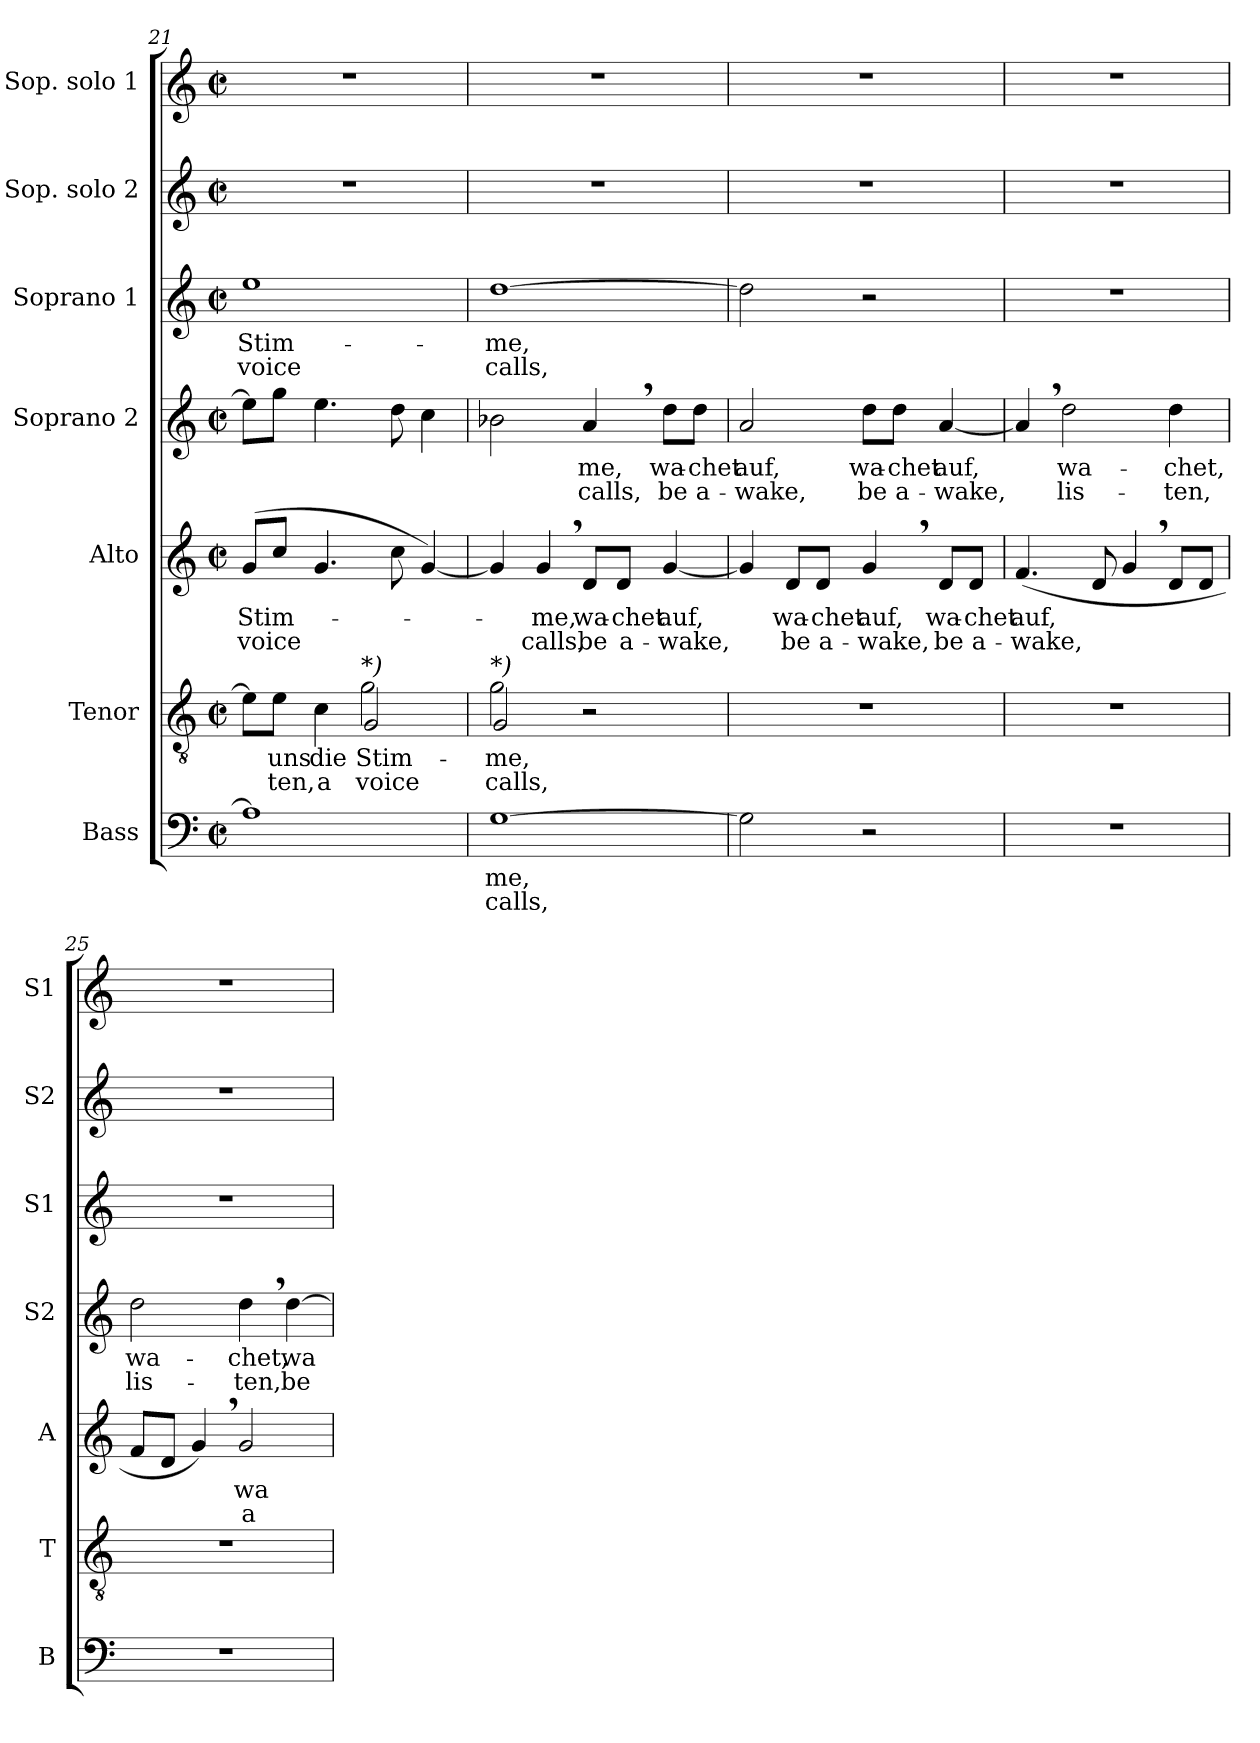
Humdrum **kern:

**kern	**text	**text	**kern	**text	**text	**kern	**text	**text	**kern	**text	**text	**kern	**text	**text	**kern	**kern
*part7	*part7	*part7	*part6	*part6	*part6	*part5	*part5	*part5	*part4	*part4	*part4	*part3	*part3	*part3	*part2	*part1
*staff7	*staff7	*staff7	*staff6	*staff6	*staff6	*staff5	*staff5	*staff5	*staff4	*staff4	*staff4	*staff3	*staff3	*staff3	*staff2	*staff1
*I"Bass	*	*	*I"Tenor	*	*	*I"Alto	*	*	*I"Soprano 2	*	*	*I"Soprano 1	*	*	*I"Sop. solo 2	*I"Sop. solo 1
*I'B	*	*	*I'T	*	*	*I'A	*	*	*I'S2	*	*	*I'S1	*	*	*I'S2	*I'S1
!!LO:LB:g=z
*clefF4	*	*	*clefGv2	*	*	*clefG2	*	*	*clefG2	*	*	*clefG2	*	*	*clefG2	*clefG2
*k[]	*	*	*k[]	*	*	*k[]	*	*	*k[]	*	*	*k[]	*	*	*k[]	*k[]
*C:	*	*	*C:	*	*	*C:	*	*	*C:	*	*	*C:	*	*	*C:	*C:
*M2/2	*	*	*M2/2	*	*	*M2/2	*	*	*M2/2	*	*	*M2/2	*	*	*M2/2	*M2/2
*met(c|)	*	*	*met(c|)	*	*	*met(c|)	*	*	*met(c|)	*	*	*met(c|)	*	*	*met(c|)	*met(c|)
=21	=21	=21	=21	=21	=21	=21	=21	=21	=21	=21	=21	=21	=21	=21	=21	=21
*	*	*	*^	*	*	*	*	*	*	*	*	*	*	*	*	*
!	!	!	!	!	!	!	!	!LO:LY:b	!LO:LY:b	!	!	!	!	!	!	!	!
!	!	!	!	!	!	!	!	!	!	!	!	!	!	!LO:LY:b	!LO:LY:b	!	!
1A]	.	.	8e\L]	2ryy	.	.	(>8g/L	Stim-	voice	8ee\L]	.	.	1ee	Stim-	voice	1r	1r
!	!	!	!	!	!LO:LY:b	!LO:LY:b	!	!	!	!	!	!	!	!	!	!	!
.	.	.	8e\J	.	uns	-ten,	8cc/J	.	.	8gg\J	.	.	.	.	.	.	.
!	!	!	!	!	!LO:LY:b	!LO:LY:b	!	!	!	!	!	!	!	!	!	!	!
.	.	.	4c\	.	die	a	4.g/	.	.	4.ee\	.	.	.	.	.	.	.
!	!	!	!LO:TX:a:i:t=*)	!	!	!	!	!	!	!	!	!	!	!	!	!	!
!	!	!	!	!	!LO:LY:b	!LO:LY:b	!	!	!	!	!	!	!	!	!	!	!
.	.	.	2g\	2G!/	Stim-	voice	.	.	.	.	.	.	.	.	.	.	.
.	.	.	.	.	.	.	8cc\	.	.	8dd\	.	.	.	.	.	.	.
.	.	.	.	.	.	.	[4g/)	.	.	4cc\	.	.	.	.	.	.	.
=22	=22	=22	=22	=22	=22	=22	=22	=22	=22	=22	=22	=22	=22	=22	=22	=22	=22
!	!LO:LY:b	!LO:LY:b	!	!	!	!	!	!	!	!	!	!	!	!	!	!	!
!	!	!	!	!	!LO:LY:b	!LO:LY:b	!	!	!	!	!	!	!	!	!	!	!
!	!	!	!LO:TX:a:i:t=*)	!	!	!	!	!	!	!	!	!	!	!	!	!	!
!	!	!	!	!	!	!	!	!	!	!	!	!	!	!LO:LY:b	!LO:LY:b	!	!
[1G	-me,	calls,	2g\	2G!/	-me,	calls,	4g/]	.	.	2b-X\	.	.	[1dd	-me,	calls,	1r	1r
!	!	!	!	!	!	!	!	!LO:LY:b	!LO:LY:b	!	!	!	!	!	!	!	!
.	.	.	.	.	.	.	4g,>/	-me,	calls,	.	.	.	.	.	.	.	.
!	!	!	!	!	!	!	!	!LO:LY:b	!LO:LY:b	!	!	!	!	!	!	!	!
!	!	!	!	!	!	!	!	!	!	!	!LO:LY:b	!LO:LY:b	!	!	!	!	!
.	.	.	2r	2ryy	.	.	8d/L	wa-	be	4a,>/	-me,	calls,	.	.	.	.	.
!	!	!	!	!	!	!	!	!LO:LY:b	!LO:LY:b	!	!	!	!	!	!	!	!
.	.	.	.	.	.	.	8d/J	-chet	a-	.	.	.	.	.	.	.	.
!	!	!	!	!	!	!	!	!LO:LY:b	!LO:LY:b	!	!	!	!	!	!	!	!
!	!	!	!	!	!	!	!	!	!	!	!LO:LY:b	!LO:LY:b	!	!	!	!	!
.	.	.	.	.	.	.	[4g/	auf,	-wake,	8dd\L	wa-	be	.	.	.	.	.
!	!	!	!	!	!	!	!	!	!	!	!LO:LY:b	!LO:LY:b	!	!	!	!	!
.	.	.	.	.	.	.	.	.	.	8dd\J	-chet	a-	.	.	.	.	.
*	*	*	*v	*v	*	*	*	*	*	*	*	*	*	*	*	*	*
=23	=23	=23	=23	=23	=23	=23	=23	=23	=23	=23	=23	=23	=23	=23	=23	=23
!	!	!	!	!	!	!	!	!	!	!LO:LY:b	!LO:LY:b	!	!	!	!	!
2G\]	.	.	1r	.	.	4g/]	.	.	2a/	auf,	-wake,	2dd\]	.	.	1r	1r
!	!	!	!	!	!	!	!LO:LY:b	!LO:LY:b	!	!	!	!	!	!	!	!
.	.	.	.	.	.	8d/L	wa-	be	.	.	.	.	.	.	.	.
!	!	!	!	!	!	!	!LO:LY:b	!LO:LY:b	!	!	!	!	!	!	!	!
.	.	.	.	.	.	8d/J	-chet	a-	.	.	.	.	.	.	.	.
!	!	!	!	!	!	!	!LO:LY:b	!LO:LY:b	!	!	!	!	!	!	!	!
!	!	!	!	!	!	!	!	!	!	!LO:LY:b	!LO:LY:b	!	!	!	!	!
2r	.	.	.	.	.	4g,>/	auf,	-wake,	8dd\L	wa-	be	2r	.	.	.	.
!	!	!	!	!	!	!	!	!	!	!LO:LY:b	!LO:LY:b	!	!	!	!	!
.	.	.	.	.	.	.	.	.	8dd\J	-chet	a-	.	.	.	.	.
!	!	!	!	!	!	!	!LO:LY:b	!LO:LY:b	!	!	!	!	!	!	!	!
!	!	!	!	!	!	!	!	!	!	!LO:LY:b	!LO:LY:b	!	!	!	!	!
.	.	.	.	.	.	8d/L	wa-	be	[4a/	auf,	-wake,	.	.	.	.	.
!	!	!	!	!	!	!	!LO:LY:b	!LO:LY:b	!	!	!	!	!	!	!	!
.	.	.	.	.	.	8d/J	-chet	a-	.	.	.	.	.	.	.	.
=24	=24	=24	=24	=24	=24	=24	=24	=24	=24	=24	=24	=24	=24	=24	=24	=24
!	!	!	!	!	!	!	!LO:LY:b	!LO:LY:b	!	!	!	!	!	!	!	!
1r	.	.	1r	.	.	(<4.f/	auf,	-wake,	4a,>/]	.	.	1r	.	.	1r	1r
!	!	!	!	!	!	!	!	!	!	!LO:LY:b	!LO:LY:b	!	!	!	!	!
.	.	.	.	.	.	.	.	.	2dd\	wa-	lis-	.	.	.	.	.
.	.	.	.	.	.	8d/	.	.	.	.	.	.	.	.	.	.
.	.	.	.	.	.	4g,>/	.	.	.	.	.	.	.	.	.	.
!	!	!	!	!	!	!	!	!	!	!LO:LY:b	!LO:LY:b	!	!	!	!	!
.	.	.	.	.	.	8d/L	.	.	4dd\	-chet,	-ten,	.	.	.	.	.
.	.	.	.	.	.	8d/J	.	.	.	.	.	.	.	.	.	.
=25	=25	=25	=25	=25	=25	=25	=25	=25	=25	=25	=25	=25	=25	=25	=25	=25
!	!	!	!	!	!	!	!	!	!	!LO:LY:b	!LO:LY:b	!	!	!	!	!
1r	.	.	1r	.	.	8f/L	.	.	2dd\	wa-	lis-	1r	.	.	1r	1r
.	.	.	.	.	.	8d/J	.	.	.	.	.	.	.	.	.	.
.	.	.	.	.	.	4g,>/)	.	.	.	.	.	.	.	.	.	.
!	!	!	!	!	!	!	!LO:LY:b	!LO:LY:b	!	!	!	!	!	!	!	!
!	!	!	!	!	!	!	!	!	!	!LO:LY:b	!LO:LY:b	!	!	!	!	!
.	.	.	.	.	.	2g/	wa-	a-	4dd,>\	-chet,	-ten,	.	.	.	.	.
!	!	!	!	!	!	!	!	!	!	!LO:LY:b	!LO:LY:b	!	!	!	!	!
.	.	.	.	.	.	.	.	.	[4dd\	wa-	be	.	.	.	.	.
=	=	=	=	=	=	=	=	=	=	=	=	=	=	=	=	=
*-	*-	*-	*-	*-	*-	*-	*-	*-	*-	*-	*-	*-	*-	*-	*-	*-
